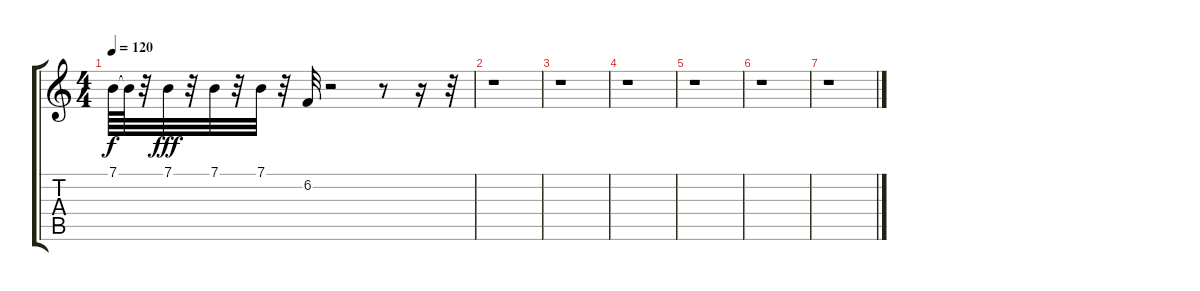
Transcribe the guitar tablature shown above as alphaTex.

\track "" {instrument helicopter}
\staff {score tabs}
\tuning (E4 B3 G3 D3 A2 E2) {hide}
\ts (4 4)
\tempo 120
\clef g2
\ks c
7.1{t}.64{dy f} 7.1{t}.64 r.32 7.1.32{dy fff} r.32 7.1.32 r.32 7.1.32 r.32 6.2.32{instrument helicopter} r.2 r.8 r.16 r.32 |
r.1 |
r.1 |
r.1 |
r.1 |
r.1 |
r.1
